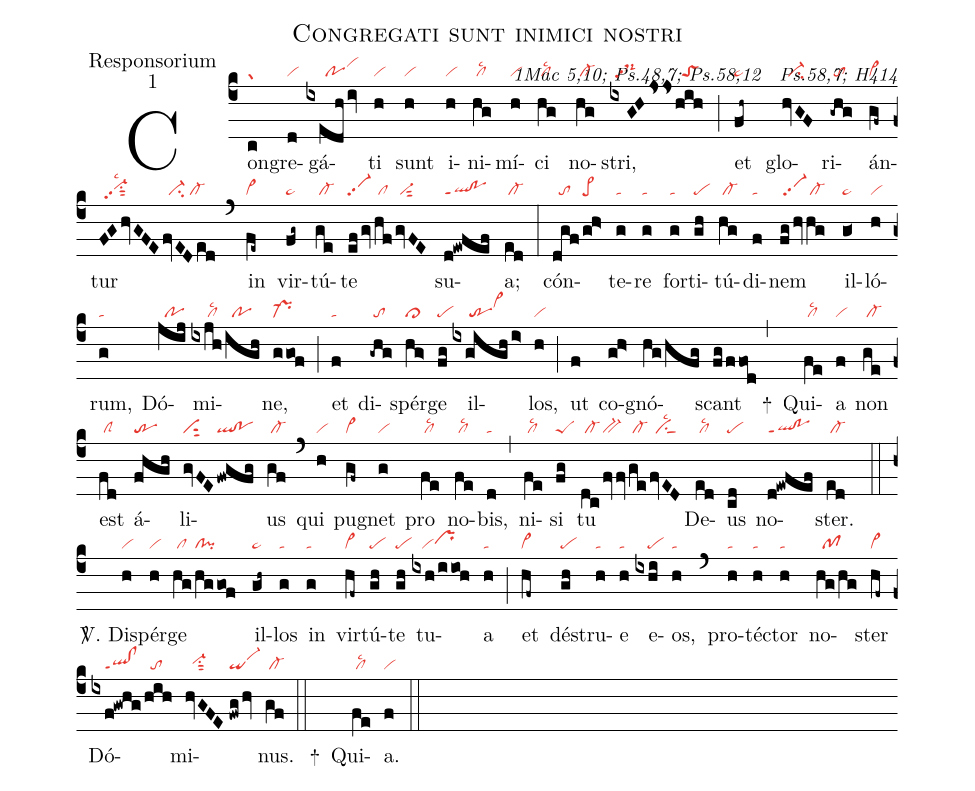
name:Congregati sunt inimici nostri;
office-part:Responsorium;
mode:1;
commentary:1Mac 5,10; Ps.48,7; Ps.58,12 ꝟ Ps.58,7; H414;
nabc-lines:1;
%%
(c4)Con(c|gr)gre(d|vi)gá(ixedh/iv|//////povihj)ti(h|vi) sunt(h|vi) i(h|vi)ni(hg|/cllsc2)mí(h|vi)ci(hg|/cllsc2) no(hg|/cl-)stri,(ixGHjss|//ds-hipp2|hih|//toS) (;)
et(fh~|pe~) glo(hvGF|//ci-)ri(-ghg|/to)án(gf~|cl~)tur(FGhvGFE|//vi-hhpp2su1sut2lsc2|fvEDed|//ci-/cl-) (`) in(fe~|cl~) vir(fg~|pe~)tú(ge|/cl-)te(efgv|vi-pp2|hf|/cl|gvFE|/vi-sut2) su(d!ewfef|ql!poppt1)a;(ed|/cl-) (:)
cón(dgf|//to|/gh>|pe>)te(g|ta)re(g|ta) for(g|ta)ti(gh|pe)tú(hg|/cl-)di(f|ta)nem(fghv|/vi-pp2|hg|/cl-) il(g<|pe~)ló(h|vi)rum,(g|ta) Dó(jij|//po)mi(ixjh|/////cllsc2|/igh|//po)ne,(ggof|pr-) (;)
et(f|ta) di(-ghg|/to)spér(hg>|cl>)ge(fg|pe) il(ixgigh/i>|/////trvi>hj)los,(h|vi) (;) ut(f) co(gh>)gnó(hg/hfg)scant(fg/ffod) (,)
+()
Qui(fe|/cllsc2)a(f|vi) non(ge|/cl-) est(fd|/clS) á(fhgh|tr)li(gvFE|visut2|fwgfg|ql!po)us(gf|/cl-) (`) qui(h|vi) pu(gf~|cl~)gnet(g|vi) pro(fe|/cllsc2) no(fe|/cllsc2)bis,(d|ta) (,)
ni(fe|/cllsc2)si(fg|peS) tu(dc|/cl-|fvv|bv-|ge|/cl-|fvED|//ciSlsc2) De(ed|/cllsc2)us(cd|pe) no(d!ewfef|ql!poppt1)ster.(ed|/cl-) (::)
<sp>V/</sp>.
Di(h|vi)spér(h|vi)ge(hg|/cl|/hggof|cl!pi) il(gh~|pe~)los(g|ta) in(g|ta) vir(hf~|cl~)tú(gh|pe)te(gh|pe) tu(ixh/iioh|///viprhh)a(h|ta) (;) et(hf~|cl~) dé(gh|pe)stru(h|ta)e(h|ta) e(ixhi|////pe)os,(h|ta) (`) pro(h|ta)té(h|ta)ctor(h|ta) no(hg/hg|//pf)ster(hf~|cl~) Dó(ixf!gwhg|////ql!clppt1|/hih|//to)mi(hvGFE|//vi-hhsu1sut2|//fwghv|qivi-hj)nus.(gf|/cl-) (::)

+() Qui(fe|/cllsc2)a.(f|vi) (::)
